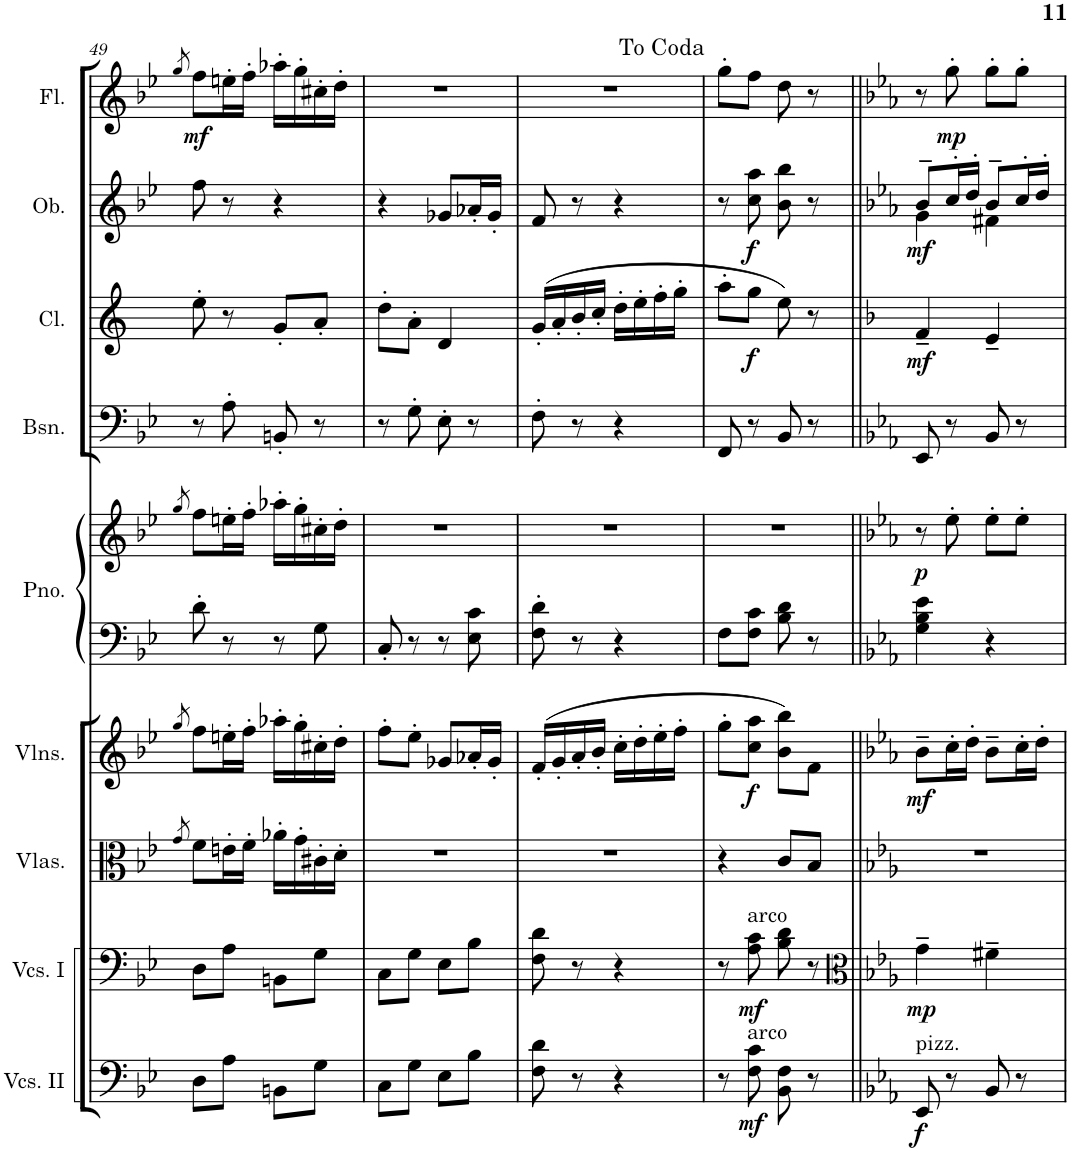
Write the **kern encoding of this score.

**kern	**dynam	**kern	**dynam	**kern	**kern	**dynam	**kern	**kern	**dynam	**kern	**kern	**dynam	**kern	**dynam	**kern	**dynam
*part9	*part9	*part8	*part8	*part7	*part6	*part6	*part5	*part5	*part5	*part4	*part3	*part3	*part2	*part2	*part1	*part1
*staff10	*staff10	*staff9	*staff9	*staff8	*staff7	*staff7	*staff6	*staff5	*staff5/6	*staff4	*staff3	*staff3	*staff2	*staff2	*staff1	*staff1
*I"Violoncellos II	*	*I"Violoncellos I	*	*I"Violas	*I"Violins	*	*I"Piano	*	*	*I"Bassoon	*I"Clarinet	*	*I"Oboe	*	*I"Flute	*
*I'Vcs. II	*	*I'Vcs. I	*	*I'Vlas.	*I'Vlns.	*	*I'Pno.	*	*	*I'Bsn.	*I'Cl.	*	*I'Ob.	*	*I'Fl.	*
!!LO:PB:g=z
*clefF4	*	*clefF4	*	*clefC3	*clefG2	*	*clefF4	*clefG2	*	*clefF4	*clefG2	*	*clefG2	*	*clefG2	*
*	*	*	*	*	*	*	*	*	*	*	*Trd1c2	*	*	*	*	*
*k[b-e-]	*	*k[b-e-]	*	*k[b-e-]	*k[b-e-]	*	*k[b-e-]	*k[b-e-]	*	*k[b-e-]	*k[]	*	*k[b-e-]	*	*k[b-e-]	*
*M2/4	*	*M2/4	*	*M2/4	*M2/4	*	*M2/4	*M2/4	*	*M2/4	*M2/4	*	*M2/4	*	*M2/4	*
=49	=49	=49	=49	=49	=49	=49	=49	=49	=49	=49	=49	=49	=49	=49	=49	=49
.	.	.	.	8qg/	8qgg/	.	.	8qgg/	.	.	.	.	.	.	8qgg/	.
!	!	!	!	!	!	!	!	!	!	!	!	!	!	!	!	!LO:DY:b
8D\L	.	8D\L	.	8f\L	8ff\L	.	8d'\	8ff\L	.	8r	8ee'\	.	8ff\	.	8ff\L	mf
8A\J	.	8A\J	.	16en'\L	16een'\L	.	8r	16een'\L	.	8A'\	8r	.	8r	.	16een'\L	.
.	.	.	.	16f'\JJ	16ff'\JJ	.	.	16ff'\JJ	.	.	.	.	.	.	16ff'\JJ	.
8BBn\L	.	8BBn\L	.	16a-X'\LL	16aa-X'\LL	.	8r	16aa-X'\LL	.	8BBn'/	8g'/L	.	4r	.	16aa-X'\LL	.
.	.	.	.	16g'\	16gg'\	.	.	16gg'\	.	.	.	.	.	.	16gg'\	.
8G\J	.	8G\J	.	16c#X'\	16cc#X'\	.	8G\	16cc#X'\	.	8r	8a'/J	.	.	.	16cc#X'\	.
.	.	.	.	16d'\JJ	16dd'\JJ	.	.	16dd'\JJ	.	.	.	.	.	.	16dd'\JJ	.
=50	=50	=50	=50	=50	=50	=50	=50	=50	=50	=50	=50	=50	=50	=50	=50	=50
8C\L	.	8C\L	.	2r	8ff'\L	.	8C'/	2r	.	8r	8dd'\L	.	4r	.	2r	.
8G\J	.	8G\J	.	.	8ee-'\J	.	8r	.	.	8G'\	8a'\J	.	.	.	.	.
8E-\L	.	8E-\L	.	.	8g-X/L	.	8r	.	.	8E-'\	4d/	.	8g-X/L	.	.	.
8B-\J	.	8B-\J	.	.	16a-X'/L	.	8E-\ 8c\	.	.	8r	.	.	16a-X'/L	.	.	.
.	.	.	.	.	16g-'/JJ	.	.	.	.	.	.	.	16g-'/JJ	.	.	.
=51	=51	=51	=51	=51	=51	=51	=51	=51	=51	=51	=51	=51	=51	=51	=51	=51
8F\ 8d\	.	8F\ 8d\	.	2r	(16f'/LL	.	8F\' 8d\'	2r	.	8F'\	(16g'/LL	.	8f/	.	2r	.
.	.	.	.	.	16g'/	.	.	.	.	.	16a'/	.	.	.	.	.
8r	.	8r	.	.	16a'/	.	8r	.	.	8r	16b'/	.	8r	.	.	.
.	.	.	.	.	16b-'/JJ	.	.	.	.	.	16cc'/JJ	.	.	.	.	.
4r	.	4r	.	.	16cc'\LL	.	4r	.	.	4r	16dd'\LL	.	4r	.	.	.
.	.	.	.	.	16dd'\	.	.	.	.	.	16ee'\	.	.	.	.	.
.	.	.	.	.	16ee-'\	.	.	.	.	.	16ff'\	.	.	.	.	.
.	.	.	.	.	16ff'\JJ	.	.	.	.	.	16gg'\JJ	.	.	.	.	.
=52	=52	=52	=52	=52	=52	=52	=52	=52	=52	=52	=52	=52	=52	=52	=52	=52
8r	.	8r	.	4r	8gg'\L	.	8F\L	2r	.	8FF/	8aa'\L	.	8r	.	8gg'\L	.
!	!	!LO:TX:a:t=arco	!	!	!	!	!	!	!	!	!	!	!	!	!	!
!LO:TX:a:t=arco	!	!	!	!	!	!	!	!	!	!	!	!	!	!	!	!
!	!LO:DY:b	!	!LO:DY:b	!	!	!LO:DY:b	!	!	!	!	!	!LO:DY:b	!	!LO:DY:b	!	!
8F\ 8c\	mf	8A\ 8c\	mf	.	8cc\ 8aa\J	f	8F\ 8c\J	.	.	8r	8gg\J	f	8cc\ 8aa\	f	8ff\J	.
8BB-\ 8F\	.	8B-\ 8d\	.	8c/L	8b-\ 8bb-\L)	.	8B-\ 8d\	.	.	8BB-/	8ee\)	.	8b-\ 8bb-\	.	8dd\	.
8r	.	8r	.	8B-/J	8f\J	.	8r	.	.	8r	8r	.	8r	.	8r	.
=53||	=53||	=53||	=53||	=53||	=53||	=53||	=53||	=53||	=53||	=53||	=53||	=53||	=53||	=53||	=53||	=53||
*	*	*clefC3	*	*	*	*	*	*	*	*	*	*	*	*	*	*
*k[b-e-a-]	*	*k[b-e-a-]	*	*k[b-e-a-]	*k[b-e-a-]	*	*k[b-e-a-]	*k[b-e-a-]	*	*k[b-e-a-]	*k[b-]	*	*k[b-e-a-]	*	*k[b-e-a-]	*
*	*	*	*	*	*	*	*	*	*	*	*	*	*^	*	*	*
!LO:TX:a:t=pizz.	!	!	!	!	!	!	!	!	!	!	!	!	!	!	!	!	!
!	!LO:DY:b	!	!LO:DY:b	!	!	!LO:DY:b	!	!	!LO:DY:b	!	!	!LO:DY:b	!	!	!LO:DY:b	!	!
8EE-/	f	4g~\	mp	2r	8b-~\L	mf	4G\ 4B-\ 4e-\	8r	p	8EE-/	4f~/	mf	8b-~/L	4g\	mf	8r	.
!	!	!	!	!	!	!	!	!	!	!	!	!	!	!	!	!	!LO:DY:b
8r	.	.	.	.	16cc'\L	.	.	8ee-'\	.	8r	.	.	16cc'/L	.	.	8gg'\	mp
.	.	.	.	.	16dd'\JJ	.	.	.	.	.	.	.	16dd'/JJ	.	.	.	.
8BB-/	.	4f#X~\	.	.	8b-~\L	.	4r	8ee-'\L	.	8BB-/	4e~/	.	8b-~/L	4f#X\	.	8gg'\L	.
8r	.	.	.	.	16cc'\L	.	.	8ee-'\J	.	8r	.	.	16cc'/L	.	.	8gg'\J	.
.	.	.	.	.	16dd'\JJ	.	.	.	.	.	.	.	16dd'/JJ	.	.	.	.
*	*	*	*	*	*	*	*	*	*	*	*	*	*v	*v	*	*	*
=	=	=	=	=	=	=	=	=	=	=	=	=	=	=	=	=
*-	*-	*-	*-	*-	*-	*-	*-	*-	*-	*-	*-	*-	*-	*-	*-	*-
